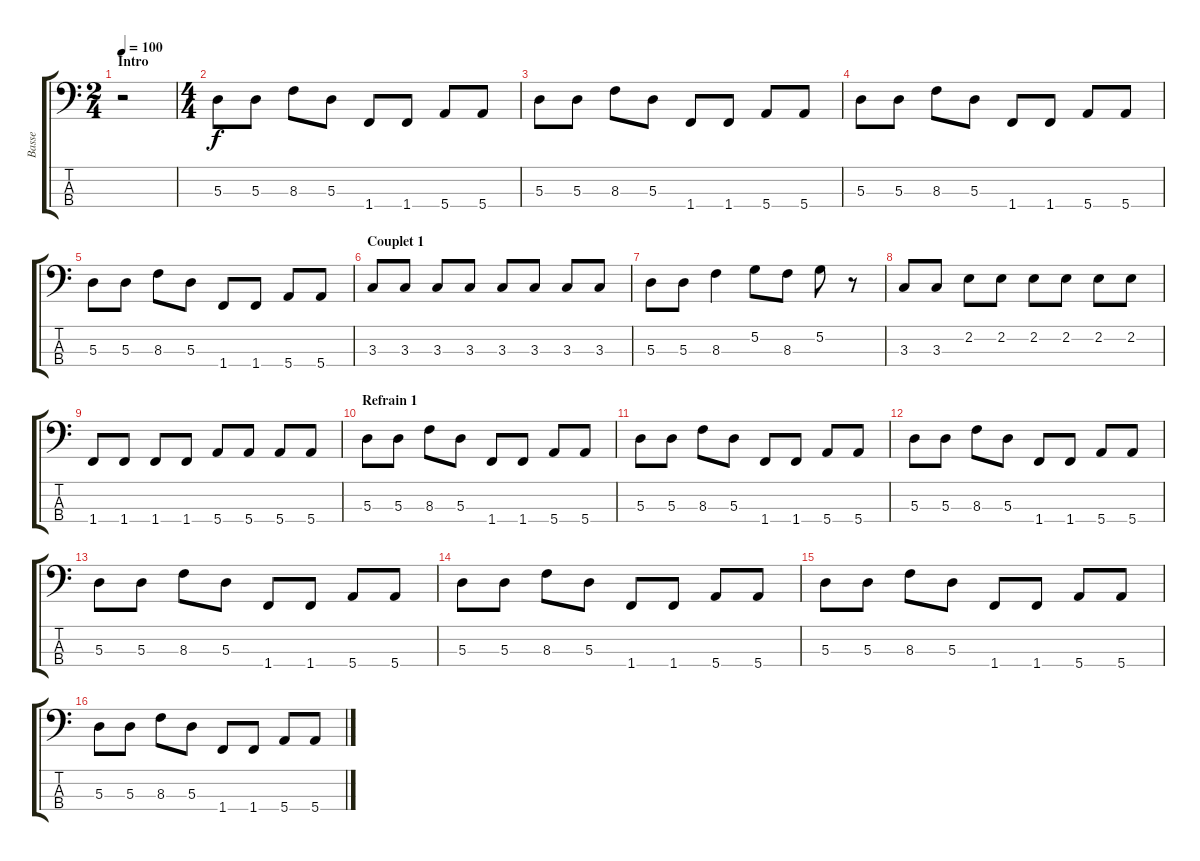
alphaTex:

\track ("Basse" "Basse") {instrument electricbassfinger}
\staff {score tabs}
\tuning (G2 D2 A1 E1) {hide}
\ts (2 4)
\section ("" "Intro")
\tempo 100
\clef f4
\ks c
r.2{dy f instrument electricbassfinger} |
\ts (4 4)
5.3.8 5.3.8 8.3.8 5.3.8 1.4.8 1.4.8 5.4.8 5.4.8 |
5.3.8 5.3.8 8.3.8 5.3.8 1.4.8 1.4.8 5.4.8 5.4.8 |
5.3.8 5.3.8 8.3.8 5.3.8 1.4.8 1.4.8 5.4.8 5.4.8 |
5.3.8 5.3.8 8.3.8 5.3.8 1.4.8 1.4.8 5.4.8 5.4.8 |
\section ("" "Couplet 1")
3.3.8 3.3.8 3.3.8 3.3.8 3.3.8 3.3.8 3.3.8 3.3.8 |
5.3.8 5.3.8 8.3.4 5.2.8 8.3.8 5.2.8 r.8 |
3.3.8 3.3.8 2.2.8 2.2.8 2.2.8 2.2.8 2.2.8 2.2.8 |
1.4.8 1.4.8 1.4.8 1.4.8 5.4.8 5.4.8 5.4.8 5.4.8 |
\section ("" "Refrain 1")
5.3.8 5.3.8 8.3.8 5.3.8 1.4.8 1.4.8 5.4.8 5.4.8 |
5.3.8 5.3.8 8.3.8 5.3.8 1.4.8 1.4.8 5.4.8 5.4.8 |
5.3.8 5.3.8 8.3.8 5.3.8 1.4.8 1.4.8 5.4.8 5.4.8 |
5.3.8 5.3.8 8.3.8 5.3.8 1.4.8 1.4.8 5.4.8 5.4.8 |
5.3.8 5.3.8 8.3.8 5.3.8 1.4.8 1.4.8 5.4.8 5.4.8 |
5.3.8 5.3.8 8.3.8 5.3.8 1.4.8 1.4.8 5.4.8 5.4.8 |
5.3.8 5.3.8 8.3.8 5.3.8 1.4.8 1.4.8 5.4.8 5.4.8
